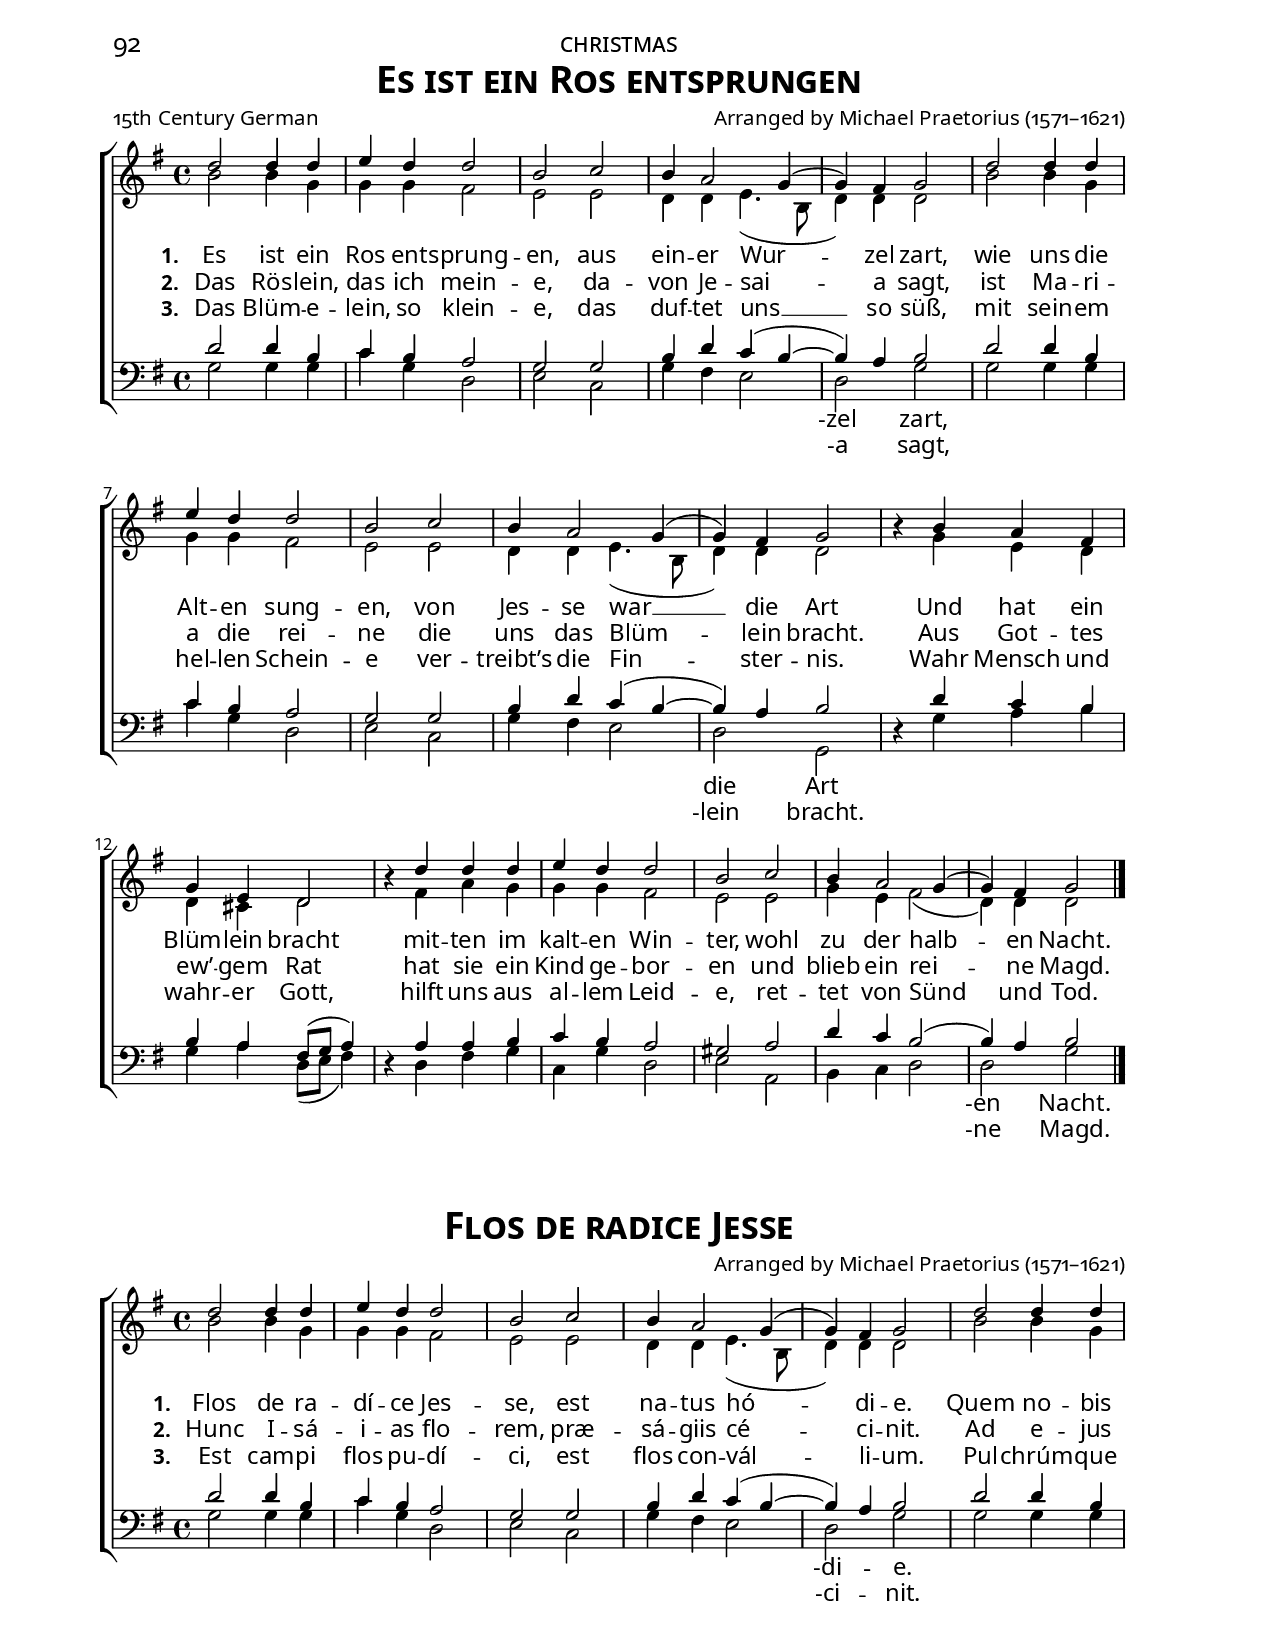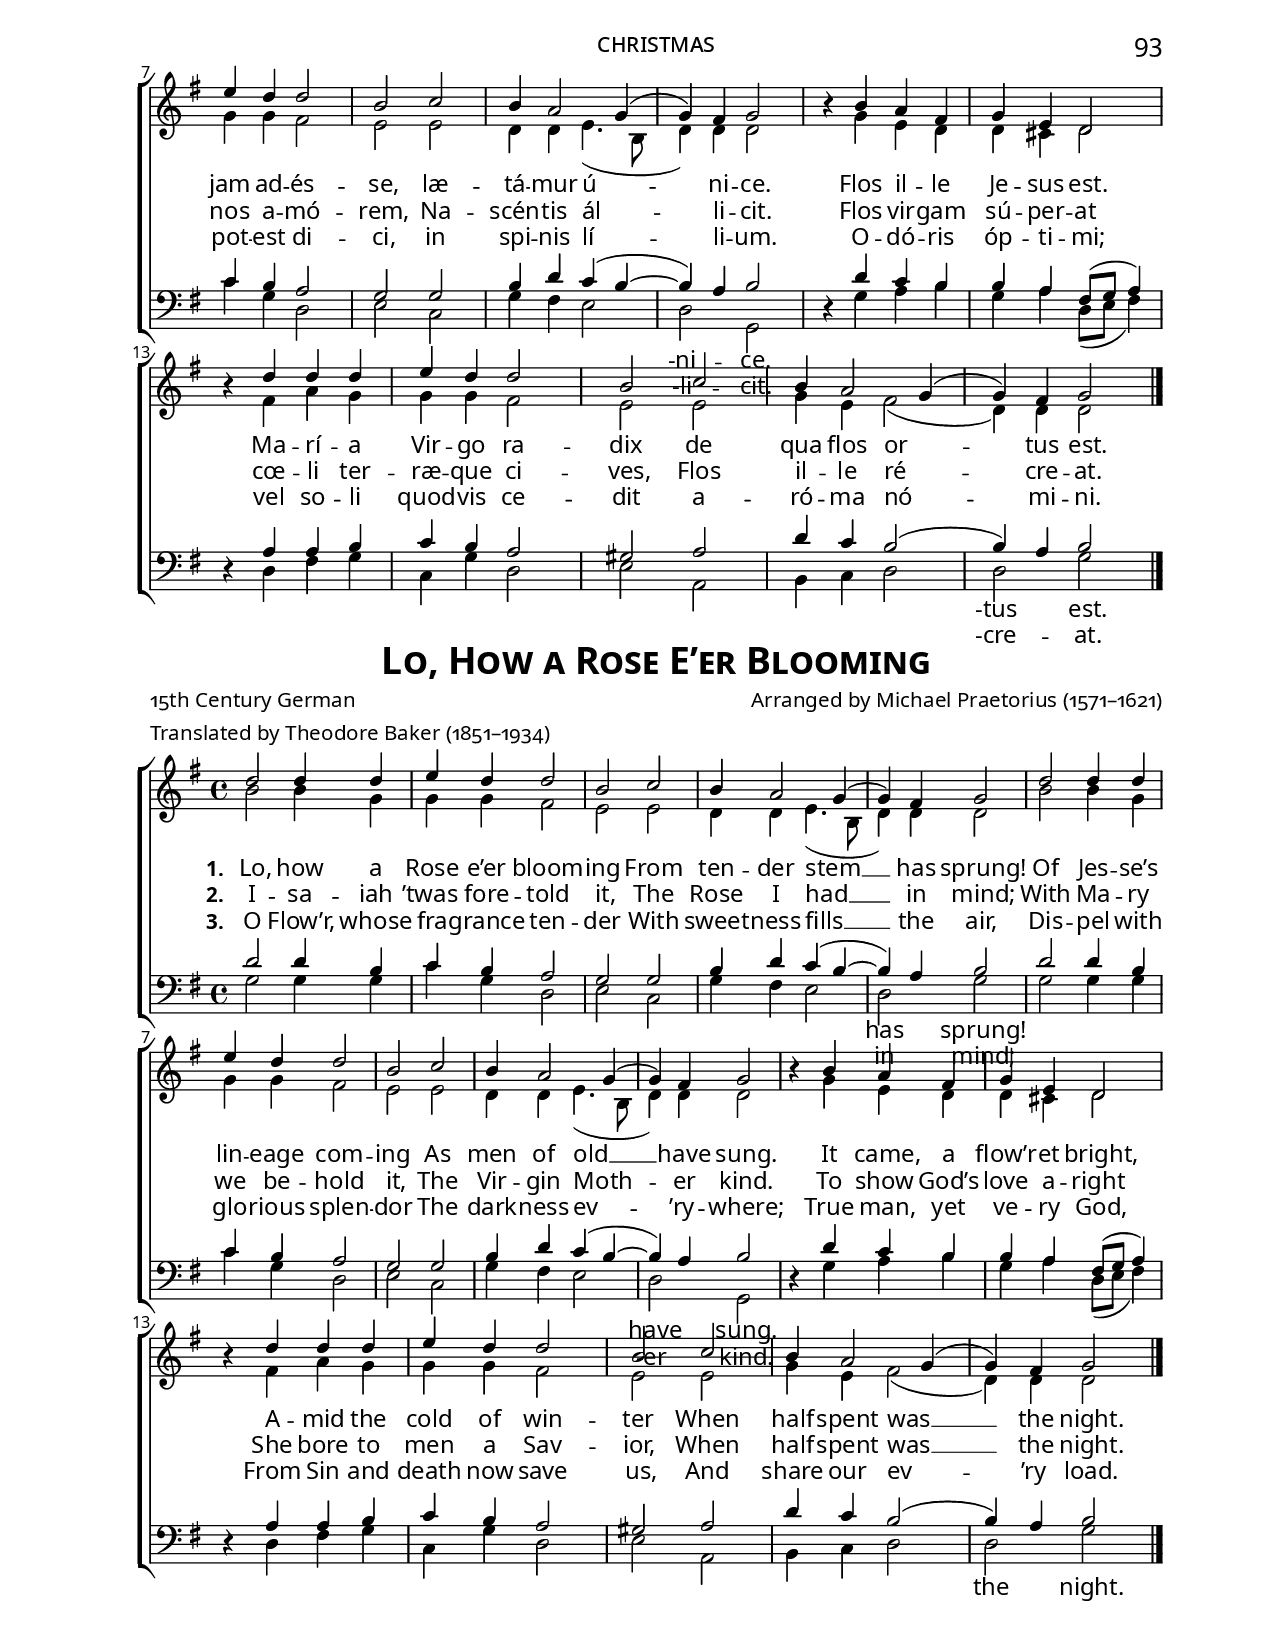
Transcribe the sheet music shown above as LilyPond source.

\version "2.14.2"
\include "util.ly"
\header {
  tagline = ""%\markup { "from" \concat{\italic "HymnsAndCarolsOfChristmas.com"}}
}
\paper {
  print-all-headers = ##t
  paper-height = 11\in
  paper-width = 8.5\in
  indent = 0\in
  %system-system-spacing = #'((basic-distance . 10) (padding . 0))
  system-system-spacing =
    #'((basic-distance . 0)
       (minimum-distance . 0)
       (padding . -12)
       (stretchability . 100))
  %markup-system-spacing =
  %  #'((basic-distance . 0)
  %     (minimum-distance . 0)
  %     (padding . -5)
  %     (stretchability . 100))
  score-markup-spacing =
    #'((basic-distance . 0)
       (minimum-distance . 0)
       (padding . -2)
       (stretchability . 100))
%{IF_LESSER
  markup-system-spacing #'stretchability = 50
  top-markup-spacing #'stretchability = 30
  last-bottom-spacing #'stretchability = 60
%}%END_IF_LESSER
  ragged-last-bottom = ##f
  ragged-bottom = ##f
  two-sided = ##t
  inner-margin = 1\in
  outer-margin = 0.75\in
  top-margin = 0.26\in
  bottom-margin = 0.25\in
  first-page-number = #092
  print-first-page-number = ##t
  headerLine = \markup{\override #'(font-name . "Garamond Premier Pro") \smallCapsOldStyle"christmas"}
  oddHeaderMarkup = \markup\fill-line{
     \override #'(font-name . "Garamond Premier Pro")\abs-fontsize #12.5
     \combine 
        \fill-line{"" \on-the-fly #print-page-number-check-first
        \oldStylePageNum""
        }
        \fill-line{\headerLine}
  }
  evenHeaderMarkup = \markup {
     \override #'(font-name . "Garamond Premier Pro")\abs-fontsize #12.5
     \combine
        \on-the-fly #print-page-number-check-first
        \oldStylePageNum""
        \fill-line{\headerLine}
  }
}
#(set-global-staff-size 18) \paper{ #(define fonts (make-pango-font-tree "Garamond Premier Pro" "Garamond Premier Pro" "Garamond Premier Pro" (/ 18 20))) }
global = {
  \key g \major
  \time 4/4
  \override DynamicLineSpanner #'staff-padding = #0.0
  \override DynamicLineSpanner #'Y-extent = #'(-1 . 1)
}

sopMusic = \relative c'' {
  d2 d4 d |
  e d d2 |
  b c |
  b4 a2 g4( |
  
  g) fis g2 |
  d' d4 d |
  e d d2 |
  b c |
  
  b4 a2 g4( |
  g) fis g2 |
  b4\rest b4 a fis |
  g e d2 |
  
  b'4\rest d4 d d |
  e d d2 |
  b c |
  b4\! a2 g4( |
  g) fis g2 \bar "|."
}
sopWords = \lyricmode {
  
}

altoMusic = \relative c'' {
  b2 b4 g |
  g g fis2 |
  e e |
  d4 d e4.( b8 |
  
  d4) d4 d2 |
  b'2 b4 g |
  g g fis2 |
  e e |
  
  d4 d e4.( b8 |
  d4) d d2 |
  s4 g e d |
  d cis d2 |
  
  s4 fis a g |
  g g fis2 |
  e e |
  g4 e fis2( |
  d4) d d2 \bar "|."
}
altoWords = \lyricmode {
  \dropLyricsV
  \set stanza = #"1. "
  Es ist ein Ros ent -- sprung -- en,
  aus ein -- er Wur -- zel zart,
  wie uns die Alt -- en sung -- en,
  von Jes -- se war __ die Art
  Und hat ein Blüm -- lein bracht
  mit -- ten im kalt -- en Win -- ter,
  wohl zu der halb -- en Nacht.
}
altoWordsII = \lyricmode {
  \dropLyricsV
  \set stanza = #"2. "
  Das Rös -- lein, das ich mein -- e,
  da -- von Je -- sai -- a sagt,
  ist Ma -- ri -- a die rei -- ne
  die uns das Blüm -- lein bracht.
  Aus Got -- tes ew’ -- gem Rat
  hat sie ein Kind ge -- bor -- en
  und blieb ein rei -- ne Magd.
}
altoWordsIII = \lyricmode {
  \dropLyricsV
  \set stanza = #"3. "
  Das Blüm -- e -- lein, so klein -- e,
  das duf -- tet uns __ so süß,
  mit sein -- em hel -- len Schein -- e
  ver -- treibt’s die Fin -- ster -- nis.
  Wahr Mensch und wahr -- er Gott,
  hilft uns aus al -- lem Leid -- e,
  ret -- tet von Sünd und Tod.
}
altoWordsIV = \lyricmode {
}
altoWordsV = \lyricmode {
}
altoWordsVI = \lyricmode {
}
tenorMusic = \relative c' {
  d2 d4 b |
  c b a2 |
  g g |
  b4 d c( b~ |
  
  b) a b2 |
  d d4 b |
  c b a2 |
  g g |
  
  b4 d c( b~ |
  b) a b2 |
  s4 d4 c b |
  b a fis8[( g] a4) |
  
  s4 a4 a b |
  c b a2 |
  gis a |
  d4 c b2( |
  b4) a b2 \bar "|."
}
tenorWords = \lyricmode {

}

bassMusic = \relative c {
  g'2 g4 g |
  c g d2 |
  e c |
  g'4 fis e2 |
  
  d2 g |
  g g4 g |
  c g d2 |
  e c |
  
  g'4 fis e2 |
  d g, |
  d'4\rest g a b |
  g a d,8[( e] fis4) |
  
  d4\rest d fis g |
  c, g' d2 |
  e a, |
  b4 c d2 |
  d g \bar "|."
}
bassWords = \lyricmode {
  \repeat unfold 11 { \skip 1 }
  -zel zart,
  \repeat unfold 11 { \skip 1 }
  die Art
  \repeat unfold 17 { \skip 1 }
  -en Nacht.
}
bassWordsII = \lyricmode {
  \repeat unfold 11 { \skip 1 }
  -a sagt,
  \repeat unfold 11 { \skip 1 }
  -lein bracht.
  \repeat unfold 17 { \skip 1 }
  -ne Magd.
}
bassWordsIII = \lyricmode {
  \repeat unfold 11 { \skip 1 }
  so süß,
  \repeat unfold 11 { \skip 1 }
  -ster -- nis.
  \repeat unfold 17 { \skip 1 }
  und Tod.
}

pianoRH = \relative c' {
  
}
pianoLH = \relative c' {
  
}

\score {
  <<
   \new ChoirStaff <<
%    \new Lyrics = sopranos \with { \override VerticalAxisGroup #'nonstaff-relatedstaff-spacing = #'((basic-distance . 1)) }
    \new Staff = women <<
      \new Voice = "sopranos" { \voiceOne << \global \sopMusic >> }
      \new Voice = "altos" { \voiceTwo << \global \altoMusic >> }
    >>
    \new Lyrics \with { alignAboveContext = #"women" \override VerticalAxisGroup #'nonstaff-relatedstaff-spacing = #'((basic-distance . 1))} \lyricsto "sopranos" \sopWords
    \new Lyrics = "altosVI"  \with { alignBelowContext = #"women" } \lyricsto "altos" \altoWordsVI
    \new Lyrics = "altosV"  \with { alignBelowContext = #"women" } \lyricsto "altos" \altoWordsV
    \new Lyrics = "altosIV"  \with { alignBelowContext = #"women" } \lyricsto "altos" \altoWordsIV
    \new Lyrics = "altosIII"  \with { alignBelowContext = #"women" } \lyricsto "altos" \altoWordsIII
    \new Lyrics = "altosII"  \with { alignBelowContext = #"women" } \lyricsto "altos" \altoWordsII
    \new Lyrics = "altos"  \with { alignBelowContext = #"women" \override VerticalAxisGroup #'nonstaff-relatedstaff-spacing = #'((basic-distance . 1)) } \lyricsto "altos" \altoWords
   \new Staff = men <<
      \clef bass
      \new Voice = "tenors" { \voiceOne << \global \tenorMusic >> }
      \new Voice = "basses" { \voiceTwo << \global \bassMusic >> }
    >>
    \new Lyrics \with { alignAboveContext = #"men" \override VerticalAxisGroup #'nonstaff-relatedstaff-spacing = #'((padding . 0.2)) } \lyricsto "tenors" \tenorWords
%{IF_LESSER
    \new Lyrics \with { alignBelowContext = #"men" \override VerticalAxisGroup #'nonstaff-relatedstaff-spacing = #'((basic-distance . 1)(padding . 0.2)) } \lyricsto "basses" \bassWordsIII
%}%END_IF_LESSER
    \new Lyrics \with { alignBelowContext = #"men" \override VerticalAxisGroup #'nonstaff-relatedstaff-spacing = #'((basic-distance . 1)(padding . 0.2)) } \lyricsto "basses" \bassWordsII
    \new Lyrics \with { alignBelowContext = #"men" \override VerticalAxisGroup #'nonstaff-relatedstaff-spacing = #'((basic-distance . 1)(padding . 0.2)) } \lyricsto "basses" \bassWords
  >>
%    \new PianoStaff << \new Staff { \new Voice { \pianoRH } } \new Staff { \clef "bass" \pianoLH } >>
  >>
  \layout {
  \context {
    \Lyrics
    \override LyricText #'font-size = #1.3
  }
    %#(layout-set-staff-size 15)
    %#(define fonts (make-pango-font-tree "Garamond Premier Pro" "Garamond Premier Pro" "Garamond Premier Pro" (/ 15 20)))
    \context {
      \Score
      %\override SpacingSpanner #'base-shortest-duration = #(ly:make-moment 1 8)
      %\override SpacingSpanner #'common-shortest-duration = #(ly:make-moment 1 4)
    }
    \context {
      % Remove all empty staves
      % \Staff \RemoveEmptyStaves \override VerticalAxisGroup #'remove-first = ##t
    }
    \context {
      \Lyrics
      \override LyricText #'X-offset = #center-on-word
    }
  }
  \header {
    title = \markup{\override #'(font-name . "Garamond Premier Pro Semibold"){ \abs-fontsize #18 \smallCapsOldStyle"Es ist ein Ros entsprungen"}}
    poet = \markup\oldStyleNum"15th Century German"
    composer = \markup\oldStyleNum"Arranged by Michael Praetorius (1571–1621)"
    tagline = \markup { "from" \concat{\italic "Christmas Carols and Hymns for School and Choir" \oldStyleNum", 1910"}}
  }
}








%IF_NOT_LESSER
global = {
  \key g \major
  \time 4/4
  \override DynamicLineSpanner #'staff-padding = #0.0
  \override DynamicLineSpanner #'Y-extent = #'(-1 . 1)
}

sopMusic = \relative c'' {
  d2 d4 d |
  e d d2 |
  b c |
  b4 a2 g4( |
  
  g) fis g2 |
  d' d4 d |
  e d d2 |
  b c |
  
  b4 a2 g4( |
  g) fis g2 |
  b4\rest b4 a fis |
  g e d2 |
  
  b'4\rest d4 d d |
  e d d2 |
  b c |
  b4 a2 g4( |
  g) fis g2 \bar "|."
}
sopWords = \lyricmode {
  
}

altoMusic = \relative c'' {
  b2 b4 g |
  g g fis2 |
  e e |
  d4 d e4.( b8 |
  
  d4) d4 d2 |
  b'2 b4 g |
  g g fis2 |
  e e |
  
  d4 d e4.( b8 |
  d4) d d2 |
  s4 g e d |
  d cis d2 |
  
  s4 fis a g |
  g g fis2 |
  e e |
  g4 e fis2( |
  d4) d d2 \bar "|."
}
altoWords = \lyricmode {
  \dropLyricsV
  \set stanza = #"1. "
  Flos de ra -- dí -- ce Jes -- se, est na -- tus hó -- di -- e.
  Quem no -- bis jam ad -- és -- se, læ -- tá -- mur ú -- ni -- ce.
  Flos il -- le Je -- sus est.
  Ma -- rí -- a Vir -- go ra -- dix de qua flos or -- tus est.
}
altoWordsII = \lyricmode {
  \dropLyricsV
  \set stanza = #"2. "
  Hunc I -- sá -- i -- as flo -- rem, præ -- sá -- giis cé -- ci -- nit.
  Ad e -- jus nos a -- mó -- rem, Na -- scén -- tis ál -- li -- cit.
  Flos vir -- gam sú -- per -- at
  cœ -- li ter -- ræ -- que ci -- ves, Flos il -- le ré -- cre -- at.
}
altoWordsIII = \lyricmode {
  \dropLyricsV
  \set stanza = #"3. "
  Est cam -- pi flos pu -- dí -- ci, est flos con -- vál -- li -- um.
  Pul -- chrúm -- que pot -- est di -- ci, in spi -- nis lí -- li -- um.
  O -- dó -- ris óp -- ti -- mi;
  vel so -- li quod -- vis ce -- dit a -- ró -- ma nó -- mi -- ni.
}
altoWordsIV = \lyricmode {
  \set stanza = #"4. "
%  Hic su -- o flos o -- dó -- re, fi -- dé -- les át -- tra -- hit. 
%  Di -- ví -- no mox a -- mó -- re, at -- trác -- tos ím -- bu -- it.
%  O flos o grá -- ti -- a:
%  ad te su -- spí -- ro, de te me sá -- ti -- a.
}
altoWordsV = \lyricmode {
}
altoWordsVI = \lyricmode {
}
tenorMusic = \relative c' {
  d2 d4 b |
  c b a2 |
  g g |
  b4 d c( b~ |
  
  b) a b2 |
  d d4 b |
  c b a2 |
  g g |
  
  b4 d c( b~ |
  b) a b2 |
  s4 d4 c b |
  b a fis8[( g] a4) |
  
  s4 a4 a b |
  c b a2 |
  gis a |
  d4 c b2( |
  b4) a b2 \bar "|."
}
tenorWords = \lyricmode {

}

bassMusic = \relative c {
  g'2 g4 g |
  c g d2 |
  e c |
  g'4 fis e2 |
  
  d2 g |
  g g4 g |
  c g d2 |
  e c |
  
  g'4 fis e2 |
  d g, |
  d'4\rest g a b |
  g a d,8[( e] fis4) |
  
  d4\rest d fis g |
  c, g' d2 |
  e a, |
  b4 c d2 |
  d g \bar "|."
}
bassWords = \lyricmode {
  \repeat unfold 11 { \skip 1 }
  -di -- e.
  \repeat unfold 11 { \skip 1 }
  -ni -- ce.
  \repeat unfold 17 { \skip 1 }
  -tus est.
}
bassWordsII = \lyricmode {
  \repeat unfold 11 { \skip 1 }
  -ci -- nit.
  \repeat unfold 11 { \skip 1 }
  -li -- cit.
  \repeat unfold 17 { \skip 1 }
  -cre -- at.
}

pianoRH = \relative c' {
  
}
pianoLH = \relative c' {
  
}

\score {
  <<
   \new ChoirStaff <<
%    \new Lyrics = sopranos \with { \override VerticalAxisGroup #'nonstaff-relatedstaff-spacing = #'((basic-distance . 1)) }
    \new Staff = women <<
      \new Voice = "sopranos" { \voiceOne << \global \sopMusic >> }
      \new Voice = "altos" { \voiceTwo << \global \altoMusic >> }
    >>
    \new Lyrics \with { alignAboveContext = #"women" \override VerticalAxisGroup #'nonstaff-relatedstaff-spacing = #'((basic-distance . 1))} \lyricsto "sopranos" \sopWords
    \new Lyrics = "altosVI"  \with { alignBelowContext = #"women" } \lyricsto "altos" \altoWordsVI
    \new Lyrics = "altosV"  \with { alignBelowContext = #"women" } \lyricsto "altos" \altoWordsV
    \new Lyrics = "altosIV"  \with { alignBelowContext = #"women" } \lyricsto "altos" \altoWordsIV
    \new Lyrics = "altosIII"  \with { alignBelowContext = #"women" } \lyricsto "altos" \altoWordsIII
    \new Lyrics = "altosII"  \with { alignBelowContext = #"women" } \lyricsto "altos" \altoWordsII
    \new Lyrics = "altos"  \with { alignBelowContext = #"women" \override VerticalAxisGroup #'nonstaff-relatedstaff-spacing = #'((basic-distance . 1)) } \lyricsto "altos" \altoWords
   \new Staff = men <<
      \clef bass
      \new Voice = "tenors" { \voiceOne << \global \tenorMusic >> }
      \new Voice = "basses" { \voiceTwo << \global \bassMusic >> }
    >>
    \new Lyrics \with { alignAboveContext = #"men" \override VerticalAxisGroup #'nonstaff-relatedstaff-spacing = #'((basic-distance . 1)(padding . 0.2)) } \lyricsto "tenors" \tenorWords
    \new Lyrics \with { alignBelowContext = #"men" \override VerticalAxisGroup #'nonstaff-relatedstaff-spacing = #'((basic-distance . 1)(padding . 0.2)) } \lyricsto "basses" \bassWordsII
    \new Lyrics \with { alignBelowContext = #"men" \override VerticalAxisGroup #'nonstaff-relatedstaff-spacing = #'((basic-distance . 1)(padding . 0.2)) } \lyricsto "basses" \bassWords
  >>
%    \new PianoStaff << \new Staff { \new Voice { \pianoRH } } \new Staff { \clef "bass" \pianoLH } >>
  >>
  \layout {
  \context {
    \Lyrics
    \override LyricText #'font-size = #1.3
  }
    #(define fonts (make-pango-font-tree "Garamond Premier Pro" "Garamond Premier Pro" "Garamond Premier Pro" (/ 18 20)))
    \context {
      \Score
      \override SpacingSpanner #'base-shortest-duration = #(ly:make-moment 1 2)
      \override SpacingSpanner #'common-shortest-duration = #(ly:make-moment 1 2)
    }
    \context {
      % Remove all empty staves
      % \Staff \RemoveEmptyStaves \override VerticalAxisGroup #'remove-first = ##t
    }
%6.14g    \context { \Lyrics \override LyricText #'font-size = #0.6 }
%6x9 \context {\Lyrics\override LyricText #'font-size = #1.2 }
    \context {
      \Lyrics
      \override LyricText #'X-offset = #center-on-word
    }
  }
  \header {
    title = \markup{\override #'(font-name . "Garamond Premier Pro Semibold"){ \abs-fontsize #18 \smallCapsOldStyle"Flos de radice Jesse"}}
    composer = \markup\oldStyleNum"Arranged by Michael Praetorius (1571–1621)"
    %tagline = \markup { "from" \italic {HymnsAndCarolsOfChristmas.com}}
  }
}
%END_IF_NOT_LESSER







global = {
  \key g \major
  \time 4/4
  \override DynamicLineSpanner #'staff-padding = #0.0
  \override DynamicLineSpanner #'Y-extent = #'(-1 . 1)
}

sopMusic = \relative c'' {
  d2 d4 d |
  e d d2 |
  b c |
  b4 a2 g4( |
  
  g) fis g2 |
  d' d4 d |
  e d d2 |
  b c |
  
  b4 a2 g4( |
  g) fis g2 |
  b4\rest b4 a fis |
  g e d2 |
  
  b'4\rest d4 d d |
  e d d2 |
  b c |
  b4 a2 g4( |
  g) fis g2 \bar "|."
}
sopWords = \lyricmode {
  
}

altoMusic = \relative c'' {
  b2 b4 g |
  g g fis2 |
  e e |
  d4 d e4.( b8 |
  
  d4) d4 d2 |
  b'2 b4 g |
  g g fis2 |
  e e |
  
  d4 d e4.( b8 |
  d4) d d2 |
  s4 g e d |
  d cis d2 |
  
  s4 fis a g |
  g g fis2 |
  e e |
  g4 e fis2( |
  d4) d d2 \bar "|."
}
altoWords = \lyricmode {
  \dropLyricsV
  \set stanza = #"1. "
  Lo, how a Rose e’er bloom -- ing
  From ten -- der stem __ has sprung!
  Of Jes -- se’s lin -- eage com -- ing
  As men of old __ have sung.
  It came, a flow’r -- et bright,
  A -- mid the cold of win -- ter
  When half -- spent was __ the night.
}
altoWordsII = {
  \dropLyricsV
  \set stanza = \markup{"2. "}
  \lyricmode {
    I -- sa -- iah ’twas fore -- told it,
    The Rose I had __ in mind;
    With Ma -- ry we be -- hold it,
    The Vir -- gin Moth -- er kind.
    To show God’s love a -- right
    She bore to men a Sav -- ior,
    When half -- spent was __ the night.
  }
}
altoWordsIII = \lyricmode {
  \dropLyricsV
  \set stanza = #"3. "
  O Flow’r, whose fra -- grance ten -- der
  With sweet -- ness fills __ the air,
  Dis -- pel with glo -- rious splen -- dor
  The dark -- ness ev -- ’ry -- where;
  True man, yet ve -- ry God,
  From Sin and death now save us,
  And share our ev -- ’ry load.
}
altoWordsIV = \lyricmode {
}
altoWordsV = \lyricmode {
}
altoWordsVI = \lyricmode {
}
tenorMusic = \relative c' {
  d2 d4 b |
  c b a2 |
  g g |
  b4 d c( b~ |
  
  b) a b2 |
  d d4 b |
  c b a2 |
  g g |
  
  b4 d c( b~ |
  b) a b2 |
  s4 d4 c b |
  b a fis8[( g] a4) |
  
  s4 a4 a b |
  c b a2 |
  gis a |
  d4 c b2( |
  b4) a b2 \bar "|."
}
tenorWords = \lyricmode {

}

bassMusic = \relative c {
  g'2 g4 g |
  c g d2 |
  e c |
  g'4 fis e2 |
  
  d2 g |
  g g4 g |
  c g d2 |
  e c |
  
  g'4 fis e2 |
  d g, |
  d'4\rest g a b |
  g a d,8[( e] fis4) |
  
  d4\rest d fis g |
  c, g' d2 |
  e a, |
  b4 c d2 |
  d g \bar "|."
}
bassWords = \lyricmode {
  \repeat unfold 11 { \skip 1 }
  has sprung!
  \repeat unfold 11 { \skip 1 }
  have sung.
  \repeat unfold 17 { \skip 1 }
  the night.
}
bassWordsII = \lyricmode {
  \repeat unfold 11 { \skip 1 }
  in mind;
  \repeat unfold 11 { \skip 1 }
  -er kind.
%{IF_LESSER
  \repeat unfold 17 { \skip 1 }
  the night.
%}%END_IF_LESSER
}
bassWordsIII = \lyricmode {
  \repeat unfold 11 { \skip 1 }
  the air,
  \repeat unfold 11 { \skip 1 }
  ’ry -- where;
  \repeat unfold 17 { \skip 1 }
  ’ry load.
}

pianoRH = \relative c' {
  
}
pianoLH = \relative c' {
  
}

\score {
  <<
   \new ChoirStaff <<
%    \new Lyrics = sopranos \with { \override VerticalAxisGroup #'nonstaff-relatedstaff-spacing = #'((basic-distance . 1)) }
    \new Staff = women <<
      \new Voice = "sopranos" { \voiceOne << \global \sopMusic >> }
      \new Voice = "altos" { \voiceTwo << \global \altoMusic >> }
    >>
    \new Lyrics \with { alignAboveContext = #"women" \override VerticalAxisGroup #'nonstaff-relatedstaff-spacing = #'((basic-distance . 1))} \lyricsto "sopranos" \sopWords
    \new Lyrics = "altosVI"  \with { alignBelowContext = #"women" } \lyricsto "altos" \altoWordsVI
    \new Lyrics = "altosV"  \with { alignBelowContext = #"women" } \lyricsto "altos" \altoWordsV
    \new Lyrics = "altosIV"  \with { alignBelowContext = #"women" } \lyricsto "altos" \altoWordsIV
    \new Lyrics = "altosIII"  \with { alignBelowContext = #"women" } \lyricsto "altos" \altoWordsIII
    \new Lyrics = "altosII"  \with { alignBelowContext = #"women" } \lyricsto "altos" \altoWordsII
    \new Lyrics = "altos"  \with { alignBelowContext = #"women" \override VerticalAxisGroup #'nonstaff-relatedstaff-spacing = #'((basic-distance . 1)) } \lyricsto "altos" \altoWords
   \new Staff = men <<
      \clef bass
      \new Voice = "tenors" { \voiceOne << \global \tenorMusic >> }
      \new Voice = "basses" { \voiceTwo << \global \bassMusic >> }
    >>
    \new Lyrics \with { alignAboveContext = #"men" \override VerticalAxisGroup #'nonstaff-relatedstaff-spacing = #'((basic-distance . 1)(padding . 0.2)) } \lyricsto "tenors" \tenorWords
%{IF_LESSER
    \new Lyrics \with { alignBelowContext = #"men" \override VerticalAxisGroup #'nonstaff-relatedstaff-spacing = #'((basic-distance . 1)(padding . 0.2)) } \lyricsto "basses" \bassWordsIII
%}%END_IF_LESSER
    \new Lyrics \with { alignBelowContext = #"men" \override VerticalAxisGroup #'nonstaff-relatedstaff-spacing = #'((basic-distance . 1)(padding . 0.2)) } \lyricsto "basses" \bassWordsII
    \new Lyrics \with { alignBelowContext = #"men" \override VerticalAxisGroup #'nonstaff-relatedstaff-spacing = #'((basic-distance . 1)(padding . 0.2)) } \lyricsto "basses" \bassWords
  >>
%    \new PianoStaff << \new Staff { \new Voice { \pianoRH } } \new Staff { \clef "bass" \pianoLH } >>
  >>
  \layout {
  \context {
    \Lyrics
    \override LyricText #'font-size = #1.3
  }
    %#(layout-set-staff-size 15)
    %#(define fonts (make-pango-font-tree "Garamond Premier Pro" "Garamond Premier Pro" "Garamond Premier Pro" (/ 15 20)))
    \context {
      \Score
      %\override SpacingSpanner #'base-shortest-duration = #(ly:make-moment 1 8)
      %\override SpacingSpanner #'common-shortest-duration = #(ly:make-moment 1 4)
    }
    \context {
      % Remove all empty staves
      % \Staff \RemoveEmptyStaves \override VerticalAxisGroup #'remove-first = ##t
    }
    \context {
      \Lyrics
      \override LyricText #'X-offset = #center-on-word
    }
  }
  \header {
    title = \markup{\override #'(font-name . "Garamond Premier Pro Semibold"){ \abs-fontsize #18 \smallCapsOldStyle"Lo, How a Rose E’er Blooming"}}
    poet = \markup\oldStyleNum"15th Century German"
    meter = \markup\oldStyleNum"Translated by Theodore Baker (1851–1934)"
    composer = \markup\oldStyleNum"Arranged by Michael Praetorius (1571–1621)"
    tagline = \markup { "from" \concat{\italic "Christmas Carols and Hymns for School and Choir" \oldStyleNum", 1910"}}
  }
}

